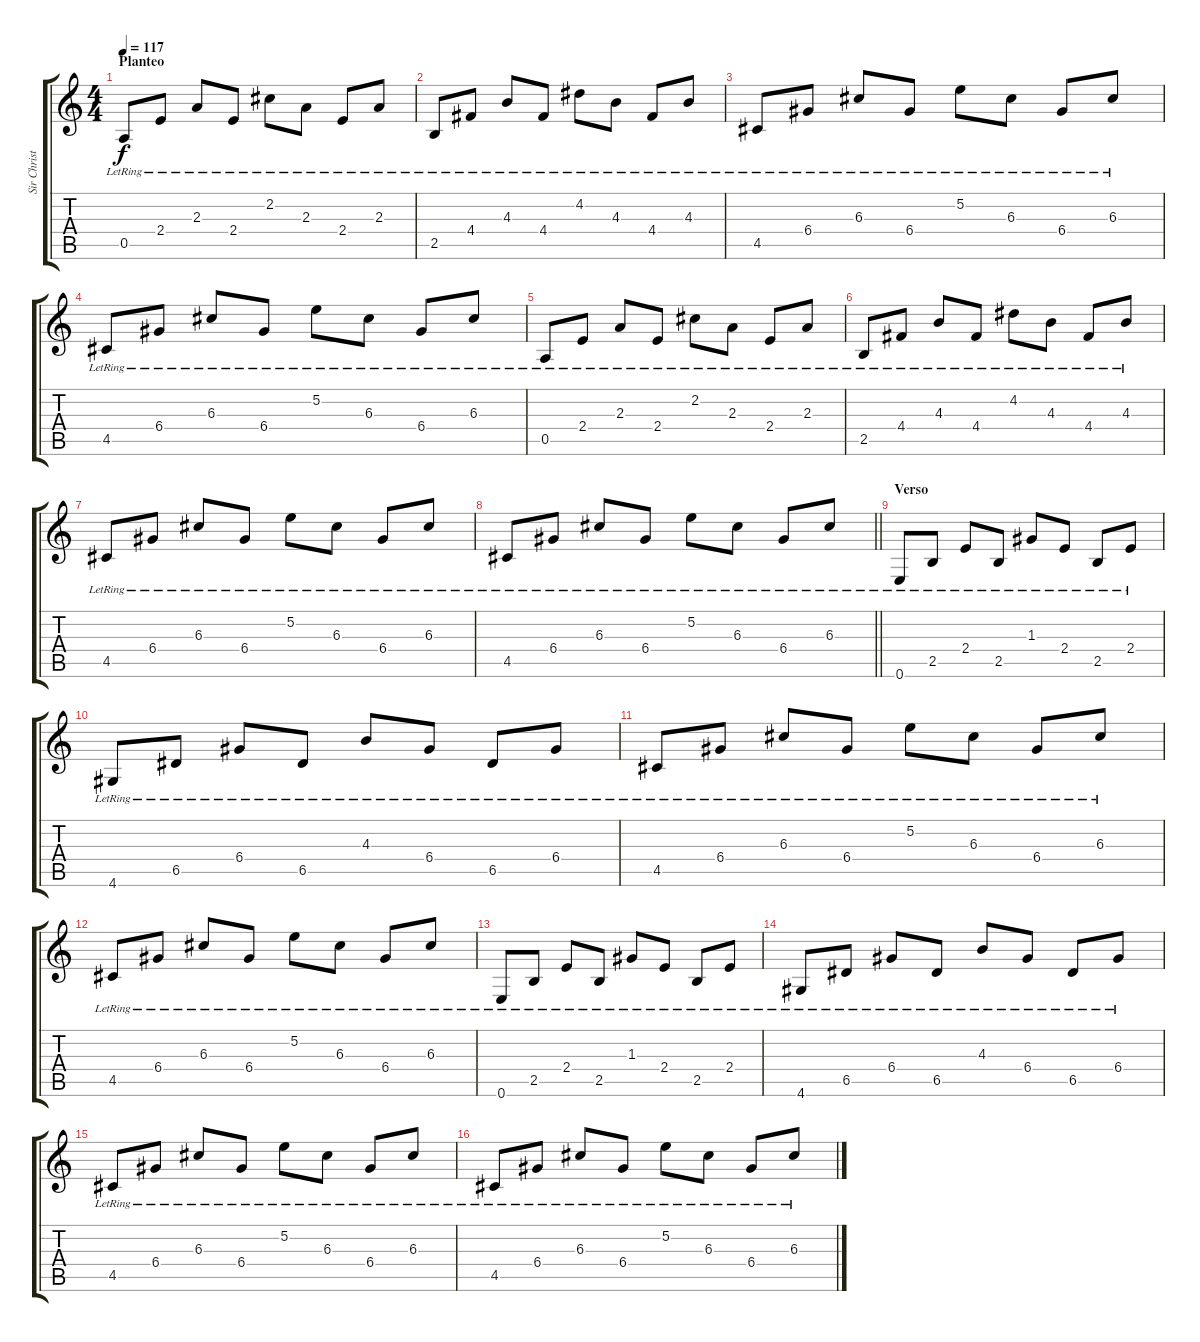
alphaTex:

\track ("Sir Christus" "Sir Christ") {instrument electricguitarclean}
\staff {score tabs}
\tuning (E4 B3 G3 D3 A2 E2) {hide}
\ts (4 4)
\section ("" "Planteo")
\tempo 117
\clef g2
\ks c
0.5{lr}.8{dy f} 2.4{lr}.8 2.3{lr}.8 2.4{lr}.8 2.2{lr}.8 2.3{lr}.8 2.4{lr}.8 2.3{lr}.8 |
2.5{lr}.8 4.4{lr}.8 4.3{lr}.8 4.4{lr}.8 4.2{lr}.8 4.3{lr}.8 4.4{lr}.8 4.3{lr}.8 |
4.5{lr}.8 6.4{lr}.8 6.3{lr}.8 6.4{lr}.8 5.2{lr}.8 6.3{lr}.8 6.4{lr}.8 6.3{lr}.8 |
4.5{lr}.8 6.4{lr}.8 6.3{lr}.8 6.4{lr}.8 5.2{lr}.8 6.3{lr}.8 6.4{lr}.8 6.3{lr}.8 |
0.5{lr}.8 2.4{lr}.8 2.3{lr}.8 2.4{lr}.8 2.2{lr}.8 2.3{lr}.8 2.4{lr}.8 2.3{lr}.8 |
2.5{lr}.8 4.4{lr}.8 4.3{lr}.8 4.4{lr}.8 4.2{lr}.8 4.3{lr}.8 4.4{lr}.8 4.3{lr}.8 |
4.5{lr}.8 6.4{lr}.8 6.3{lr}.8 6.4{lr}.8 5.2{lr}.8 6.3{lr}.8 6.4{lr}.8 6.3{lr}.8 |
\barLineRight lightlight
4.5{lr}.8 6.4{lr}.8 6.3{lr}.8 6.4{lr}.8 5.2{lr}.8 6.3{lr}.8 6.4{lr}.8 6.3{lr}.8 |
\section ("" "Verso")
0.6{lr}.8 2.5{lr}.8 2.4{lr}.8 2.5{lr}.8 1.3{lr}.8 2.4{lr}.8 2.5{lr}.8 2.4{lr}.8 |
4.6{lr}.8 6.5{lr}.8 6.4{lr}.8 6.5{lr}.8 4.3{lr}.8 6.4{lr}.8 6.5{lr}.8 6.4{lr}.8 |
4.5{lr}.8 6.4{lr}.8 6.3{lr}.8 6.4{lr}.8 5.2{lr}.8 6.3{lr}.8 6.4{lr}.8 6.3{lr}.8 |
4.5{lr}.8 6.4{lr}.8 6.3{lr}.8 6.4{lr}.8 5.2{lr}.8 6.3{lr}.8 6.4{lr}.8 6.3{lr}.8 |
0.6{lr}.8 2.5{lr}.8 2.4{lr}.8 2.5{lr}.8 1.3{lr}.8 2.4{lr}.8 2.5{lr}.8 2.4{lr}.8 |
4.6{lr}.8 6.5{lr}.8 6.4{lr}.8 6.5{lr}.8 4.3{lr}.8 6.4{lr}.8 6.5{lr}.8 6.4{lr}.8 |
4.5{lr}.8 6.4{lr}.8 6.3{lr}.8 6.4{lr}.8 5.2{lr}.8 6.3{lr}.8 6.4{lr}.8 6.3{lr}.8 |
4.5{lr}.8 6.4{lr}.8 6.3{lr}.8 6.4{lr}.8 5.2{lr}.8 6.3{lr}.8 6.4{lr}.8 6.3{lr}.8
